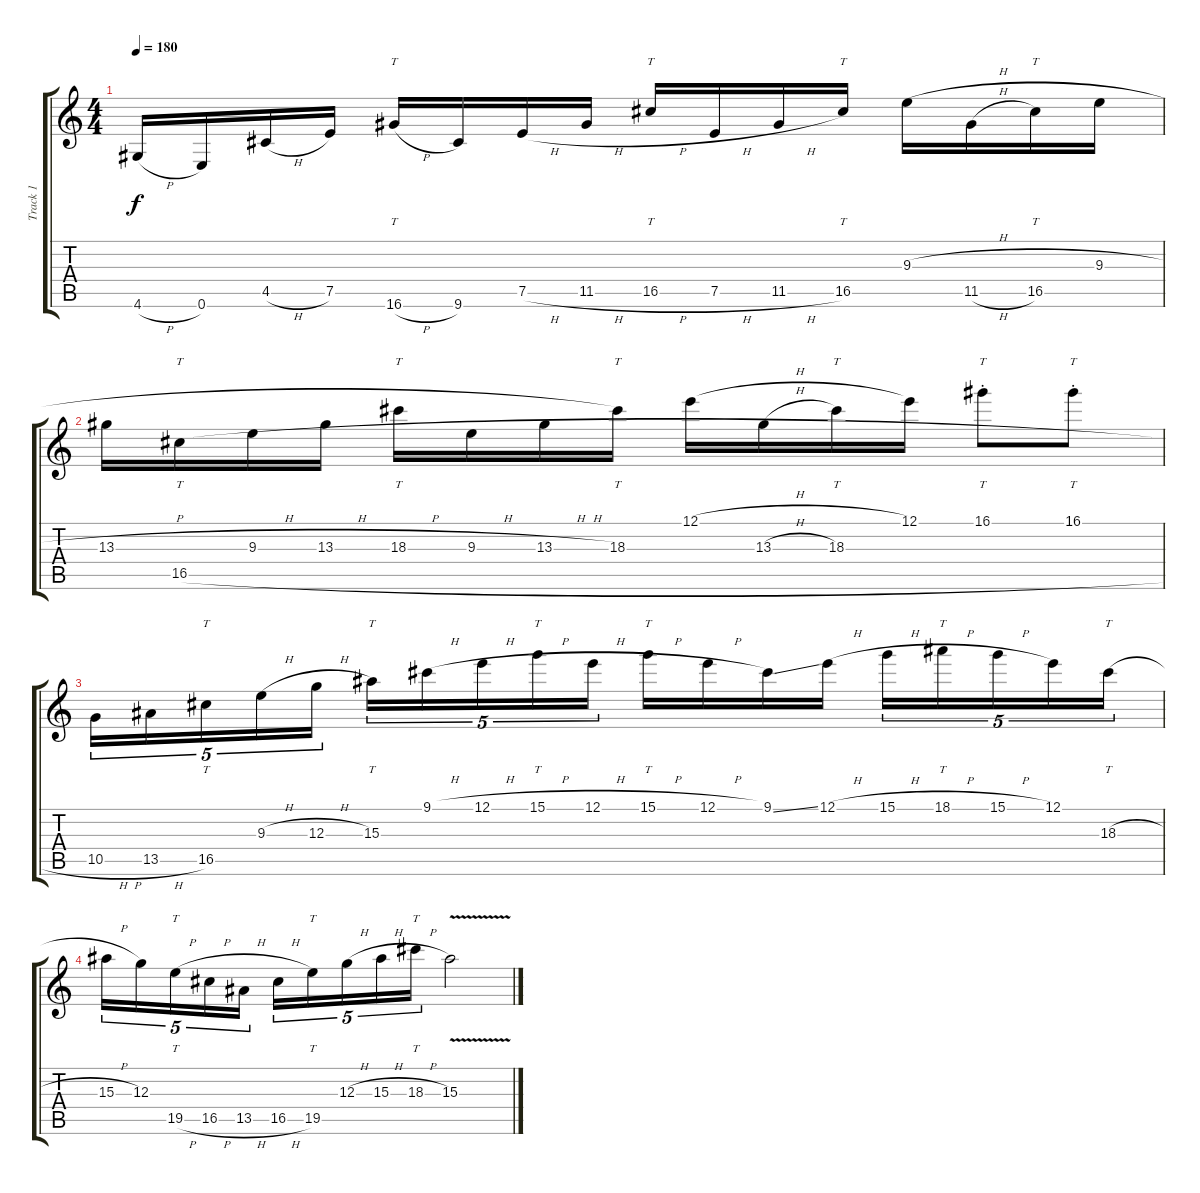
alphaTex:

\track ("Track 1" "Track 1") {instrument distortionguitar}
\staff {score tabs}
\tuning (E4 B3 G3 D3 A2 E2) {hide}
\ts (4 4)
\tempo 180
\clef g2
\ks c
4.6{h}.16{dy f} 0.6.16 4.5{h}.16 7.5.16 16.6{h}.16{tt} 9.6.16 7.5{h}.16 11.5{h}.16 16.5{h}.16{tt} 7.5{h}.16 11.5{h}.16 16.5.16{tt} 9.3{h}.16 11.5{h}.16 16.5.16{tt} 9.3{h}.16 |
13.3{h}.16 16.5{h}.16{tt} 9.3{h}.16 13.3{h}.16 18.3{h}.16{tt} 9.3{h}.16 13.3{h}.16 18.3.16{tt} 12.1{h}.16 13.3{h}.16 18.3.16{tt} 12.1.16 16.1{st}.8{tt} 16.1{st}.8{tt} |
10.5{h}.16{tu (5 4)} 13.5{h}.16{tu (5 4)} 16.5.16{tt tu (5 4)} 9.3{h}.16{tu (5 4)} 12.3{h}.16{tu (5 4)} 15.3.16{tt tu (5 4)} 9.1{h}.16{tu (5 4)} 12.1{h}.16{tu (5 4)} 15.1{h}.16{tt tu (5 4)} 12.1{h}.16{tu (5 4)} 15.1{h}.16{tt} 12.1{h}.16 9.1{ss}.16 12.1{h}.16 15.1{h}.16{tu (5 4)} 18.1{h}.16{tt tu (5 4)} 15.1{h}.16{tu (5 4)} 12.1.16{tu (5 4)} 18.3{h}.16{tt tu (5 4)} |
15.3{h}.16{tu (5 4)} 12.3.16{tu (5 4)} 19.5{h}.16{tt tu (5 4)} 16.5{h}.16{tu (5 4)} 13.5{h}.16{tu (5 4)} 16.5{h}.16{tu (5 4)} 19.5.16{tt tu (5 4)} 12.3{h}.16{tu (5 4)} 15.3{h}.16{tu (5 4)} 18.3{h}.16{tt tu (5 4)} 15.3{v}.2
